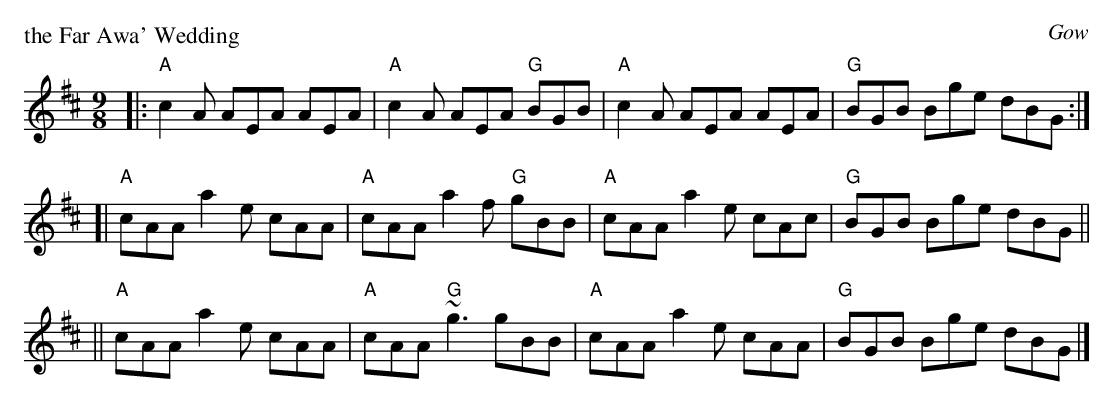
X:1
P: the Far Awa' Wedding
O: Gow
M: 9/8
L: 1/8
K: AMix
|: "A"c2A AEA AEA | "A"c2A AEA "G"BGB | "A"c2A AEA AEA | "G"BGB Bge dBG :|
[| "A"cAA a2e cAA | "A"cAA a2f "G"gBB | "A"cAA a2e cAc | "G"BGB Bge dBG ||
|| "A"cAA a2e cAA | "A"cAA "G"~g3 gBB | "A"cAA a2e cAA | "G"BGB Bge dBG |]
